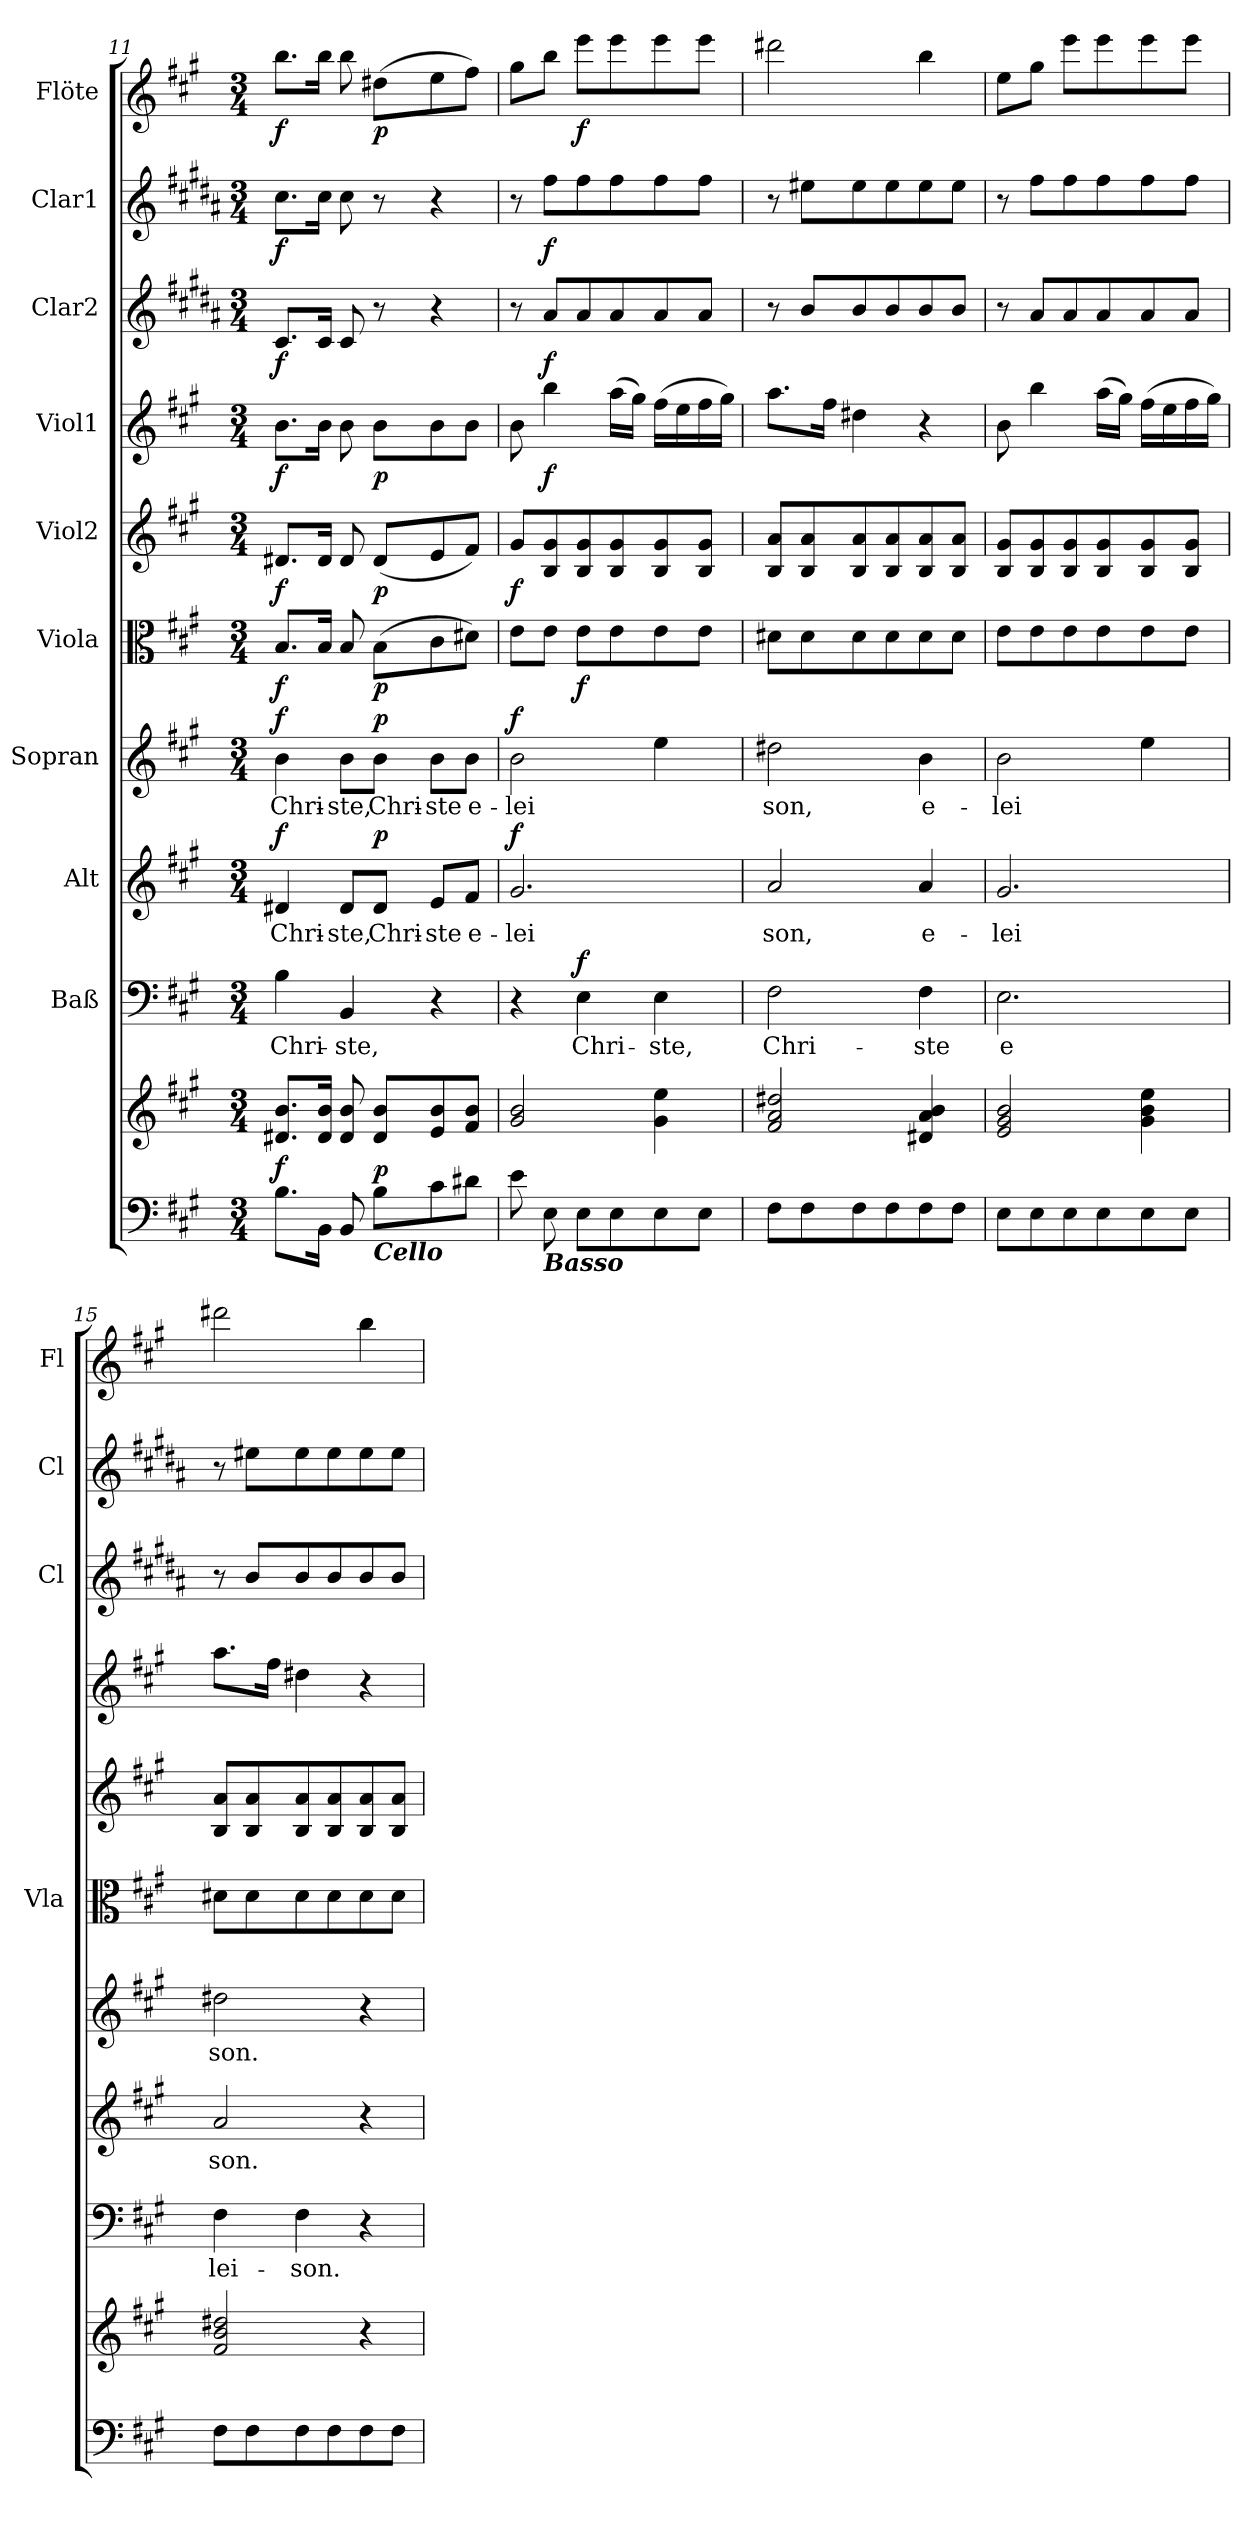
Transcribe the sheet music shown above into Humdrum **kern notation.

**kern	**kern	**dynam	**kern	**text	**dynam	**kern	**text	**dynam	**kern	**text	**dynam	**kern	**dynam	**kern	**dynam	**kern	**dynam	**kern	**dynam	**kern	**dynam	**kern	**dynam
*part10	*part10	*part10	*part9	*part9	*part9	*part8	*part8	*part8	*part7	*part7	*part7	*part6	*part6	*part5	*part5	*part4	*part4	*part3	*part3	*part2	*part2	*part1	*part1
*staff11	*staff10	*staff10/11	*staff9	*staff9	*staff9	*staff8	*staff8	*staff8	*staff7	*staff7	*staff7	*staff6	*staff6	*staff5	*staff5	*staff4	*staff4	*staff3	*staff3	*staff2	*staff2	*staff1	*staff1
*	*	*	*I"Baß	*	*	*I"Alt	*	*	*I"Sopran	*	*	*I"Viola	*	*I"Viol2	*	*I"Viol1	*	*I"Clar2	*	*I"Clar1	*	*I"Flöte	*
*	*	*	*	*	*	*	*	*	*	*	*	*I'Vla	*	*	*	*	*	*I'Cl	*	*I'Cl	*	*I'Fl	*
*clefF4	*clefG2	*	*clefF4	*	*	*clefG2	*	*	*clefG2	*	*	*clefC3	*	*clefG2	*	*clefG2	*	*clefG2	*	*clefG2	*	*clefG2	*
*	*	*	*	*	*	*	*	*	*	*	*	*	*	*	*	*	*	*ITrd1c2	*	*ITrd1c2	*	*	*
*k[f#c#g#]	*k[f#c#g#]	*	*k[f#c#g#]	*	*	*k[f#c#g#]	*	*	*k[f#c#g#]	*	*	*k[f#c#g#]	*	*k[f#c#g#]	*	*k[f#c#g#]	*	*k[f#c#g#]	*	*k[f#c#g#]	*	*k[f#c#g#]	*
*A:	*A:	*	*A:	*	*	*A:	*	*	*A:	*	*	*A:	*	*A:	*	*A:	*	*A:	*	*A:	*	*A:	*
*M3/4	*M3/4	*	*M3/4	*	*	*M3/4	*	*	*M3/4	*	*	*M3/4	*	*M3/4	*	*M3/4	*	*M3/4	*	*M3/4	*	*M3/4	*
=11	=11	=11	=11	=11	=11	=11	=11	=11	=11	=11	=11	=11	=11	=11	=11	=11	=11	=11	=11	=11	=11	=11	=11
!	!	!LO:DY:a=2	!	!LO:LY:b	!	!	!LO:LY:b	!LO:DY:a	!	!LO:LY:b	!LO:DY:a	!	!LO:DY:b	!	!LO:DY:b	!	!LO:DY:b	!	!LO:DY:b	!	!LO:DY:b	!	!LO:DY:b
8.B\L	8.d#X/ 8.b/L	f	4B\	Chri-	.	4d#X/	Chri-	f	4b\	Chri-	f	8.B/L	f	8.d#X/L	f	8.b\L	f	8.B/L	f	8.b\L	f	8.bb\L	f
16BB\Jk	16d#/ 16b/Jk	.	.	.	.	.	.	.	.	.	.	16B/Jk	.	16d#/Jk	.	16b\Jk	.	16B/Jk	.	16b\Jk	.	16bb\Jk	.
!	!	!	!	!LO:LY:b	!	!	!LO:LY:b	!	!	!LO:LY:b	!	!	!	!	!	!	!	!	!	!	!	!	!
8BB/	8d#/ 8b/	.	4BB/	-ste,	.	8d#/L	-ste,	.	8b\L	-ste,	.	8B/	.	8d#/	.	8b\	.	8B/	.	8b\	.	8bb\	.
!LO:TX:b:Bi:t=Cello	!	!	!	!	!	!	!	!	!	!	!	!	!	!	!	!	!	!	!	!	!	!	!
!	!	!LO:DY:a=2	!	!	!	!	!LO:LY:b	!LO:DY:a	!	!LO:LY:b	!LO:DY:b	!	!LO:DY:b	!	!LO:DY:b	!	!LO:DY:b	!	!	!	!	!	!LO:DY:b
8B\L	8d#/ 8b/L	p	.	.	.	8d#/J	Chri-	p	8b\J	Chri-	p	(>8B\L	p	(<8d#/L	p	8b\L	p	8r	.	8r	.	(>8dd#X\L	p
!	!	!	!	!	!	!	!LO:LY:b	!	!	!LO:LY:b	!	!	!	!	!	!	!	!	!	!	!	!	!
8c#\	8e/ 8b/	.	4r	.	.	8e/L	-ste	.	8b\L	-ste	.	8c#\	.	8e/	.	8b\	.	4r	.	4r	.	8ee\	.
!	!	!	!	!	!	!	!LO:LY:b	!	!	!LO:LY:b	!	!	!	!	!	!	!	!	!	!	!	!	!
8d#X\J	8f#/ 8b/J	.	.	.	.	8f#/J	e-	.	8b\J	e-	.	8d#X\J)	.	8f#/J)	.	8b\J	.	.	.	.	.	8ff#\J)	.
=12	=12	=12	=12	=12	=12	=12	=12	=12	=12	=12	=12	=12	=12	=12	=12	=12	=12	=12	=12	=12	=12	=12	=12
!	!	!	!	!	!	!	!LO:LY:b	!LO:DY:a	!	!LO:LY:b	!LO:DY:a	!	!	!	!LO:DY:b	!	!	!	!	!	!	!	!
8e\	2g#/ 2b/	.	4r	.	.	2.g#/	-lei	f	2b\	-lei	f	8e\L	.	8g#/L	f	8b\	.	8r	.	8r	.	8gg#\L	.
!LO:TX:b:Bi:t=Basso	!	!	!	!	!	!	!	!	!	!	!	!	!	!	!	!	!	!	!	!	!	!	!
!	!	!	!	!	!	!	!	!	!	!	!	!	!	!	!	!	!LO:DY:b	!	!LO:DY:b	!	!LO:DY:b	!	!
8E\	.	.	.	.	.	.	.	.	.	.	.	8e\J	.	8B/ 8g#/	.	4bb\	f	8g#/L	f	8ee\L	f	8bb\J	.
!	!	!	!	!LO:LY:b	!LO:DY:a	!	!	!	!	!	!	!	!LO:DY:b	!	!	!	!	!	!	!	!	!	!LO:DY:b
8E\L	.	.	4E\	Chri-	f	.	.	.	.	.	.	8e\L	f	8B/ 8g#/	.	.	.	8g#/	.	8ee\	.	8eee\L	f
8E\	.	.	.	.	.	.	.	.	.	.	.	8e\	.	8B/ 8g#/	.	(>16aa\LL	.	8g#/	.	8ee\	.	8eee\	.
.	.	.	.	.	.	.	.	.	.	.	.	.	.	.	.	16gg#\JJ)	.	.	.	.	.	.	.
!	!	!	!	!LO:LY:b	!	!	!	!	!	!	!	!	!	!	!	!	!	!	!	!	!	!	!
8E\	4g#\ 4ee\	.	4E\	-ste,	.	.	.	.	4ee\	.	.	8e\	.	8B/ 8g#/	.	(>16ff#\LL	.	8g#/	.	8ee\	.	8eee\	.
.	.	.	.	.	.	.	.	.	.	.	.	.	.	.	.	16ee\	.	.	.	.	.	.	.
8E\J	.	.	.	.	.	.	.	.	.	.	.	8e\J	.	8B/ 8g#/J	.	16ff#\	.	8g#/J	.	8ee\J	.	8eee\J	.
.	.	.	.	.	.	.	.	.	.	.	.	.	.	.	.	16gg#\JJ)	.	.	.	.	.	.	.
!!LO:PB:g=z
=13	=13	=13	=13	=13	=13	=13	=13	=13	=13	=13	=13	=13	=13	=13	=13	=13	=13	=13	=13	=13	=13	=13	=13
!	!	!	!	!LO:LY:b	!	!	!LO:LY:b	!	!	!LO:LY:b	!	!	!	!	!	!	!	!	!	!	!	!	!
8F#\L	2f#/ 2a/ 2dd#X/	.	2F#\	Chri-	.	2a/	son,	.	2dd#X\	son,	.	8d#X\L	.	8B/ 8a/L	.	8.aa\L	.	8r	.	8r	.	2ddd#X\	.
8F#\	.	.	.	.	.	.	.	.	.	.	.	8d#\	.	8B/ 8a/	.	.	.	8a/L	.	8dd#X\L	.	.	.
.	.	.	.	.	.	.	.	.	.	.	.	.	.	.	.	16ff#\Jk	.	.	.	.	.	.	.
8F#\	.	.	.	.	.	.	.	.	.	.	.	8d#\	.	8B/ 8a/	.	4dd#X\	.	8a/	.	8dd#\	.	.	.
8F#\	.	.	.	.	.	.	.	.	.	.	.	8d#\	.	8B/ 8a/	.	.	.	8a/	.	8dd#\	.	.	.
!	!	!	!	!LO:LY:b	!	!	!LO:LY:b	!	!	!LO:LY:b	!	!	!	!	!	!	!	!	!	!	!	!	!
8F#\	4d#X/ 4a/ 4b/	.	4F#\	-ste	.	4a/	e-	.	4b\	e-	.	8d#\	.	8B/ 8a/	.	4r	.	8a/	.	8dd#\	.	4bb\	.
8F#\J	.	.	.	.	.	.	.	.	.	.	.	8d#\J	.	8B/ 8a/J	.	.	.	8a/J	.	8dd#\J	.	.	.
=14	=14	=14	=14	=14	=14	=14	=14	=14	=14	=14	=14	=14	=14	=14	=14	=14	=14	=14	=14	=14	=14	=14	=14
!	!	!	!	!LO:LY:b	!	!	!LO:LY:b	!	!	!LO:LY:b	!	!	!	!	!	!	!	!	!	!	!	!	!
8E\L	2e/ 2g#/ 2b/	.	2.E\	e	.	2.g#/	-lei	.	2b\	-lei	.	8e\L	.	8B/ 8g#/L	.	8b\	.	8r	.	8r	.	8ee\L	.
8E\	.	.	.	.	.	.	.	.	.	.	.	8e\	.	8B/ 8g#/	.	4bb\	.	8g#/L	.	8ee\L	.	8gg#\J	.
8E\	.	.	.	.	.	.	.	.	.	.	.	8e\	.	8B/ 8g#/	.	.	.	8g#/	.	8ee\	.	8eee\L	.
8E\	.	.	.	.	.	.	.	.	.	.	.	8e\	.	8B/ 8g#/	.	(>16aa\LL	.	8g#/	.	8ee\	.	8eee\	.
.	.	.	.	.	.	.	.	.	.	.	.	.	.	.	.	16gg#\JJ)	.	.	.	.	.	.	.
8E\	4g#\ 4b\ 4ee\	.	.	.	.	.	.	.	4ee\	.	.	8e\	.	8B/ 8g#/	.	(>16ff#\LL	.	8g#/	.	8ee\	.	8eee\	.
.	.	.	.	.	.	.	.	.	.	.	.	.	.	.	.	16ee\	.	.	.	.	.	.	.
8E\J	.	.	.	.	.	.	.	.	.	.	.	8e\J	.	8B/ 8g#/J	.	16ff#\	.	8g#/J	.	8ee\J	.	8eee\J	.
.	.	.	.	.	.	.	.	.	.	.	.	.	.	.	.	16gg#\JJ)	.	.	.	.	.	.	.
=15	=15	=15	=15	=15	=15	=15	=15	=15	=15	=15	=15	=15	=15	=15	=15	=15	=15	=15	=15	=15	=15	=15	=15
!	!	!	!	!LO:LY:b	!	!	!LO:LY:b	!	!	!LO:LY:b	!	!	!	!	!	!	!	!	!	!	!	!	!
8F#\L	2f#/ 2b/ 2dd#X/	.	4F#\	lei-	.	2a/	son.	.	2dd#X\	son.	.	8d#X\L	.	8B/ 8a/L	.	8.aa\L	.	8r	.	8r	.	2ddd#X\	.
8F#\	.	.	.	.	.	.	.	.	.	.	.	8d#\	.	8B/ 8a/	.	.	.	8a/L	.	8dd#X\L	.	.	.
.	.	.	.	.	.	.	.	.	.	.	.	.	.	.	.	16ff#\Jk	.	.	.	.	.	.	.
!	!	!	!	!LO:LY:b	!	!	!	!	!	!	!	!	!	!	!	!	!	!	!	!	!	!	!
8F#\	.	.	4F#\	-son.	.	.	.	.	.	.	.	8d#\	.	8B/ 8a/	.	4dd#X\	.	8a/	.	8dd#\	.	.	.
8F#\	.	.	.	.	.	.	.	.	.	.	.	8d#\	.	8B/ 8a/	.	.	.	8a/	.	8dd#\	.	.	.
8F#\	4r	.	4r	.	.	4r	.	.	4r	.	.	8d#\	.	8B/ 8a/	.	4r	.	8a/	.	8dd#\	.	4bb\	.
8F#\J	.	.	.	.	.	.	.	.	.	.	.	8d#\J	.	8B/ 8a/J	.	.	.	8a/J	.	8dd#\J	.	.	.
=	=	=	=	=	=	=	=	=	=	=	=	=	=	=	=	=	=	=	=	=	=	=	=
*-	*-	*-	*-	*-	*-	*-	*-	*-	*-	*-	*-	*-	*-	*-	*-	*-	*-	*-	*-	*-	*-	*-	*-
